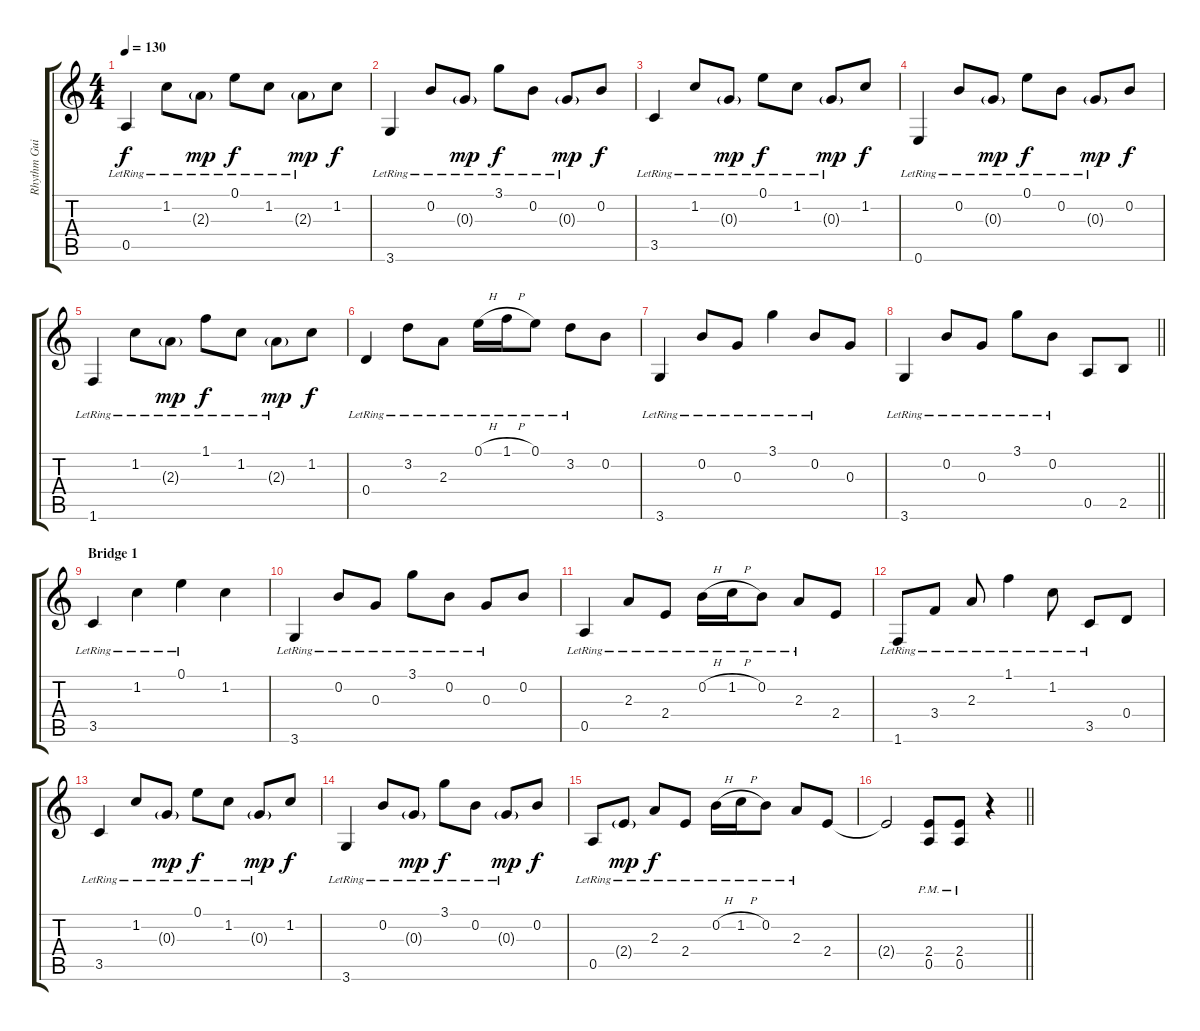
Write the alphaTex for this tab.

\track ("Rhythm Guitar 1: Juha-Pekka Alanen" "Rhythm Gui") {instrument acousticguitarnylon}
\staff {score tabs}
\tuning (E4 B3 G3 D3 A2 E2) {hide}
\ts (4 4)
\tempo 130
\clef g2
\ks aminor
0.5{lr}.4{dy f} 1.2{lr}.8 2.3{g lr}.8{dy mp} 0.1{lr}.8{dy f} 1.2{lr}.8 2.3{g lr}.8{dy mp} 1.2.8{dy f} |
3.6{lr}.4 0.2{lr}.8 0.3{g lr}.8{dy mp} 3.1{lr}.8{dy f} 0.2{lr}.8 0.3{g lr}.8{dy mp} 0.2.8{dy f} |
3.5{lr}.4 1.2{lr}.8 0.3{g lr}.8{dy mp} 0.1{lr}.8{dy f} 1.2{lr}.8 0.3{g lr}.8{dy mp} 1.2.8{dy f} |
0.6{lr}.4 0.2{lr}.8 0.3{g lr}.8{dy mp} 0.1{lr}.8{dy f} 0.2{lr}.8 0.3{g lr}.8{dy mp} 0.2.8{dy f} |
1.6{lr}.4 1.2{lr}.8 2.3{g lr}.8{dy mp} 1.1{lr}.8{dy f} 1.2{lr}.8 2.3{g lr}.8{dy mp} 1.2.8{dy f} |
0.4{lr}.4 3.2{lr}.8 2.3{lr}.8 0.1{h lr}.16 1.1{h lr}.16 0.1{lr}.8 3.2{lr}.8 0.2.8 |
3.6{lr}.4 0.2{lr}.8 0.3{lr}.8 3.1{lr}.4 0.2{lr}.8 0.3.8 |
\barLineRight lightlight
3.6{lr}.4 0.2{lr}.8 0.3{lr}.8 3.1{lr}.8 0.2{lr}.8 0.5.8 2.5.8 |
\section ("" "Bridge 1")
3.5{lr}.4 1.2{lr}.4 0.1{lr}.4 1.2.4 |
3.6{lr}.4 0.2{lr}.8 0.3{lr}.8 3.1{lr}.8 0.2{lr}.8 0.3{lr}.8 0.2.8 |
0.5{lr}.4 2.3{lr}.8 2.4{lr}.8 0.2{h lr}.16 1.2{h lr}.16 0.2{lr}.8 2.3{lr}.8 2.4.8 |
1.6{lr}.8 3.4{lr}.8 2.3{lr}.8 1.1{lr}.4 1.2{lr}.8 3.5{lr}.8 0.4.8 |
3.5{lr}.4 1.2{lr}.8 0.3{g lr}.8{dy mp} 0.1{lr}.8{dy f} 1.2{lr}.8 0.3{g lr}.8{dy mp} 1.2.8{dy f} |
3.6{lr}.4 0.2{lr}.8 0.3{g lr}.8{dy mp} 3.1{lr}.8{dy f} 0.2{lr}.8 0.3{g lr}.8{dy mp} 0.2.8{dy f} |
0.5{lr}.8 2.4{g lr}.8{dy mp} 2.3{lr}.8{dy f} 2.4{lr}.8 0.2{h lr}.16 1.2{h lr}.16 0.2{lr}.8 2.3{lr}.8 2.4.8 |
\barLineRight lightlight
2.4{t}.2 (2.4{pm} 0.5{pm}).8{instrument distortionguitar} (2.4{pm} 0.5{pm}).8 r.4
